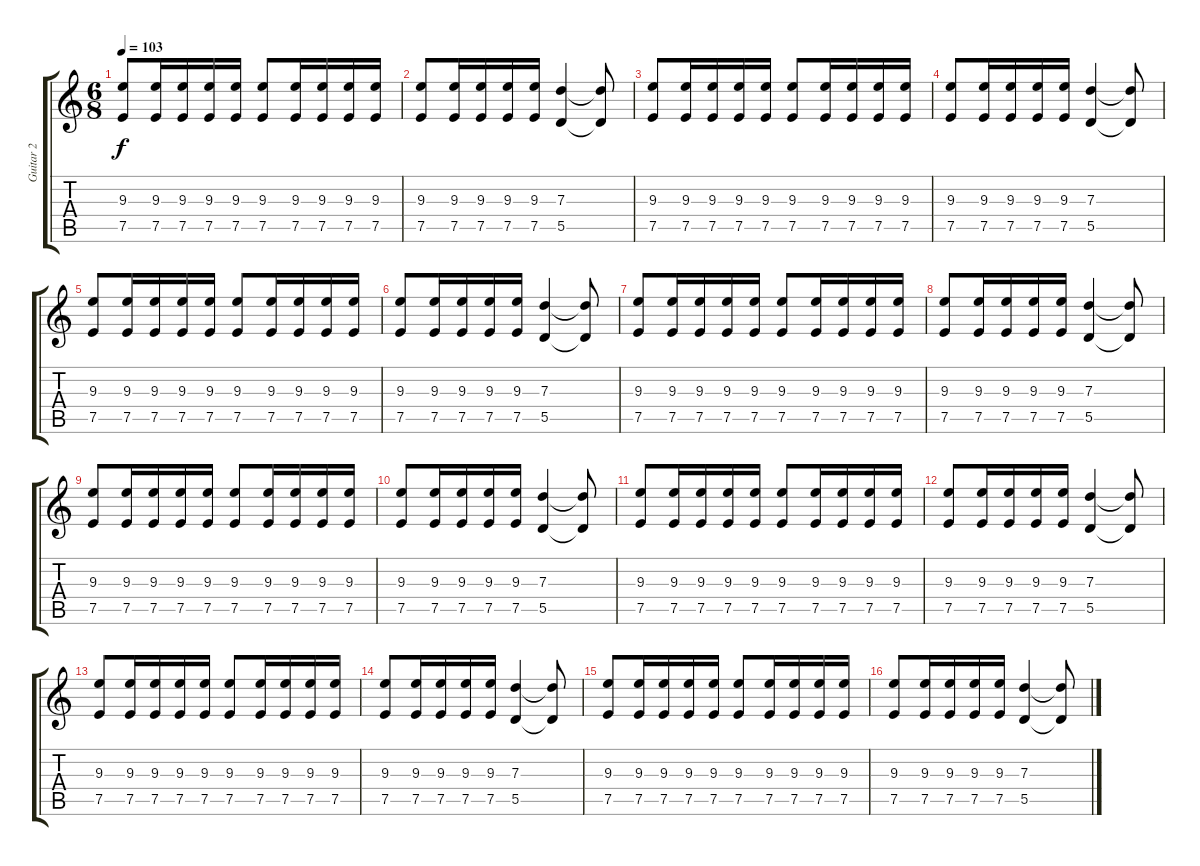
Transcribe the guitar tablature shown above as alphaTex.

\track ("Guitar 2" "Guitar 2") {instrument distortionguitar}
\staff {score tabs}
\tuning (E4 B3 G3 D3 A2 E2) {hide}
\ts (6 8)
\tempo 103
\clef g2
\ks c
(9.3 7.5).8{dy f} (9.3 7.5).16 (9.3 7.5).16 (9.3 7.5).16 (9.3 7.5).16 (9.3 7.5).8 (9.3 7.5).16 (9.3 7.5).16 (9.3 7.5).16 (9.3 7.5).16 |
(9.3 7.5).8 (9.3 7.5).16 (9.3 7.5).16 (9.3 7.5).16 (9.3 7.5).16 (7.3 5.5).4 (7.3{t} 5.5{t}).8 |
(9.3 7.5).8 (9.3 7.5).16 (9.3 7.5).16 (9.3 7.5).16 (9.3 7.5).16 (9.3 7.5).8 (9.3 7.5).16 (9.3 7.5).16 (9.3 7.5).16 (9.3 7.5).16 |
(9.3 7.5).8 (9.3 7.5).16 (9.3 7.5).16 (9.3 7.5).16 (9.3 7.5).16 (7.3 5.5).4 (7.3{t} 5.5{t}).8 |
(9.3 7.5).8 (9.3 7.5).16 (9.3 7.5).16 (9.3 7.5).16 (9.3 7.5).16 (9.3 7.5).8 (9.3 7.5).16 (9.3 7.5).16 (9.3 7.5).16 (9.3 7.5).16 |
(9.3 7.5).8 (9.3 7.5).16 (9.3 7.5).16 (9.3 7.5).16 (9.3 7.5).16 (7.3 5.5).4 (7.3{t} 5.5{t}).8 |
(9.3 7.5).8 (9.3 7.5).16 (9.3 7.5).16 (9.3 7.5).16 (9.3 7.5).16 (9.3 7.5).8 (9.3 7.5).16 (9.3 7.5).16 (9.3 7.5).16 (9.3 7.5).16 |
(9.3 7.5).8 (9.3 7.5).16 (9.3 7.5).16 (9.3 7.5).16 (9.3 7.5).16 (7.3 5.5).4 (7.3{t} 5.5{t}).8 |
(9.3 7.5).8 (9.3 7.5).16 (9.3 7.5).16 (9.3 7.5).16 (9.3 7.5).16 (9.3 7.5).8 (9.3 7.5).16 (9.3 7.5).16 (9.3 7.5).16 (9.3 7.5).16 |
(9.3 7.5).8 (9.3 7.5).16 (9.3 7.5).16 (9.3 7.5).16 (9.3 7.5).16 (7.3 5.5).4 (7.3{t} 5.5{t}).8 |
(9.3 7.5).8 (9.3 7.5).16 (9.3 7.5).16 (9.3 7.5).16 (9.3 7.5).16 (9.3 7.5).8 (9.3 7.5).16 (9.3 7.5).16 (9.3 7.5).16 (9.3 7.5).16 |
(9.3 7.5).8 (9.3 7.5).16 (9.3 7.5).16 (9.3 7.5).16 (9.3 7.5).16 (7.3 5.5).4 (7.3{t} 5.5{t}).8 |
(9.3 7.5).8 (9.3 7.5).16 (9.3 7.5).16 (9.3 7.5).16 (9.3 7.5).16 (9.3 7.5).8 (9.3 7.5).16 (9.3 7.5).16 (9.3 7.5).16 (9.3 7.5).16 |
(9.3 7.5).8 (9.3 7.5).16 (9.3 7.5).16 (9.3 7.5).16 (9.3 7.5).16 (7.3 5.5).4 (7.3{t} 5.5{t}).8 |
(9.3 7.5).8 (9.3 7.5).16 (9.3 7.5).16 (9.3 7.5).16 (9.3 7.5).16 (9.3 7.5).8 (9.3 7.5).16 (9.3 7.5).16 (9.3 7.5).16 (9.3 7.5).16 |
(9.3 7.5).8 (9.3 7.5).16 (9.3 7.5).16 (9.3 7.5).16 (9.3 7.5).16 (7.3 5.5).4 (7.3{t} 5.5{t}).8
